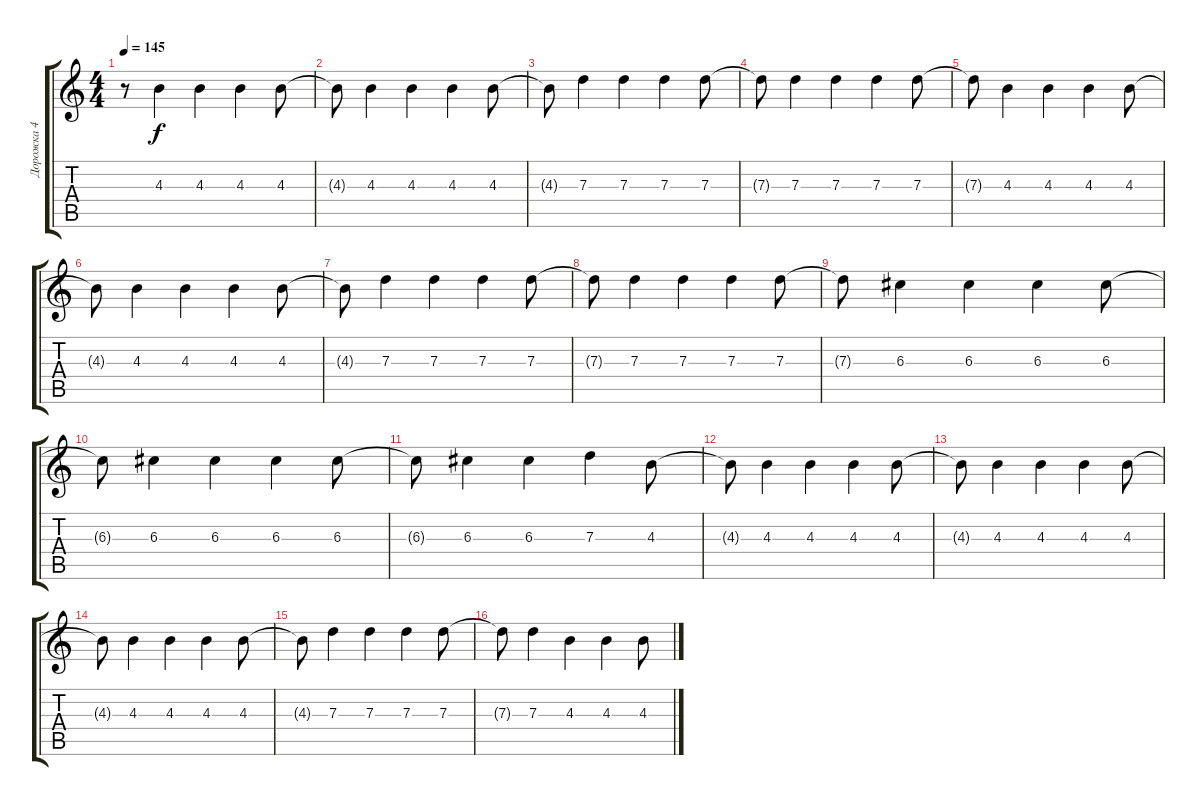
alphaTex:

\track ("Дорожка 4" "Дорожка 4") {instrument electricguitarmuted}
\staff {score tabs}
\tuning (E4 B3 G3 D3 A2 E2) {hide}
\ts (4 4)
\tempo 145
\clef g2
\ks c
r.8{dy f} 4.3.4 4.3.4 4.3.4 4.3.8 |
4.3{t}.8 4.3.4 4.3.4 4.3.4 4.3.8 |
4.3{t}.8 7.3.4 7.3.4 7.3.4 7.3.8 |
7.3{t}.8 7.3.4 7.3.4 7.3.4 7.3.8 |
7.3{t}.8 4.3.4 4.3.4 4.3.4 4.3.8 |
4.3{t}.8 4.3.4 4.3.4 4.3.4 4.3.8 |
4.3{t}.8 7.3.4 7.3.4 7.3.4 7.3.8 |
7.3{t}.8 7.3.4 7.3.4 7.3.4 7.3.8 |
7.3{t}.8 6.3.4 6.3.4 6.3.4 6.3.8 |
6.3{t}.8 6.3.4 6.3.4 6.3.4 6.3.8 |
6.3{t}.8 6.3.4 6.3.4 7.3.4 4.3.8 |
4.3{t}.8 4.3.4 4.3.4 4.3.4 4.3.8 |
4.3{t}.8 4.3.4 4.3.4 4.3.4 4.3.8 |
4.3{t}.8 4.3.4 4.3.4 4.3.4 4.3.8 |
4.3{t}.8 7.3.4 7.3.4 7.3.4 7.3.8 |
7.3{t}.8 7.3.4 4.3.4 4.3.4 4.3.8
